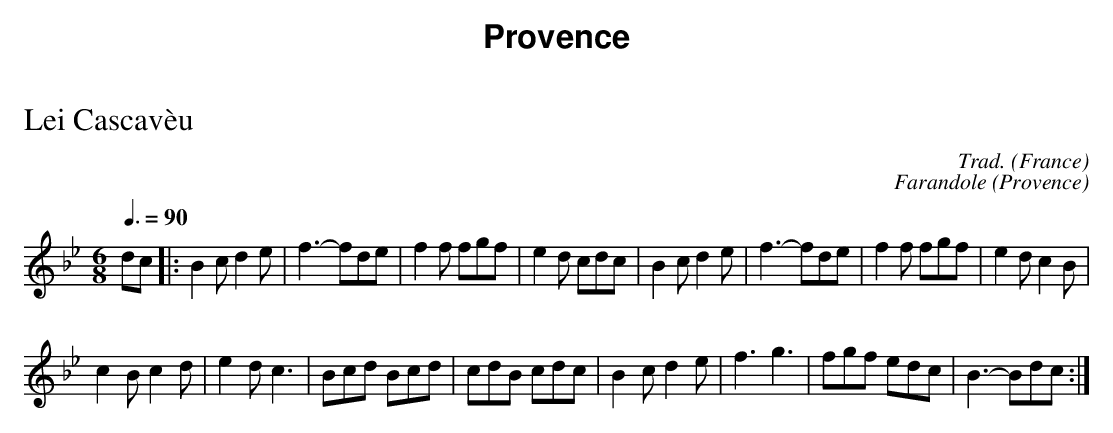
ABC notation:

X:1
T:Lei Cascavèu
O:France
C:Trad.
M:6/8
Q:3/8=90
K:Bbmajor
dc|:B2c d2e|f3- fde|f2f fgf|e2d cdc|B2c d2e|f3- fde|f2f fgf|e2d c2B|
c2B c2d|e2d c3|Bcd Bcd|cdB cdc|B2c d2e|f3 g3|fgf edc|B3- Bdc:|
